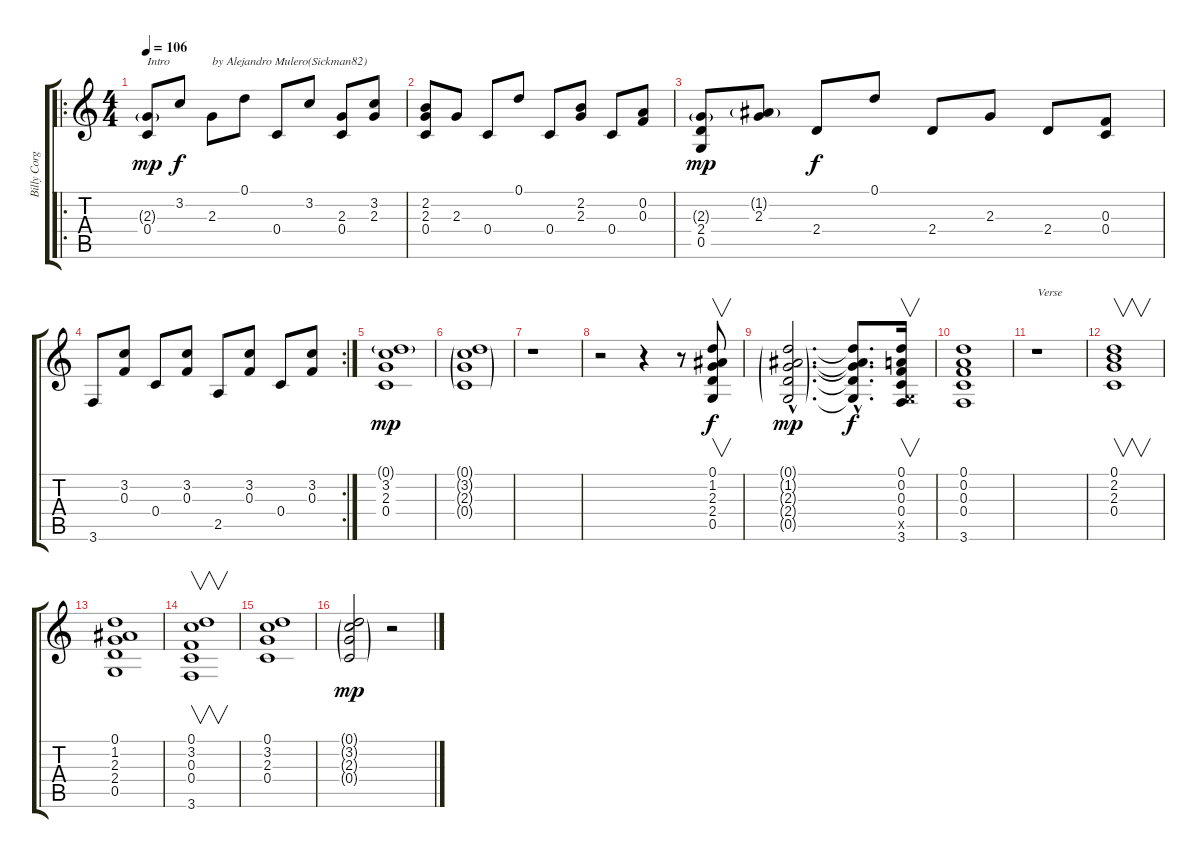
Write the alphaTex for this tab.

\track ("Billy Corgan" "Billy Corg") {instrument electricguitarclean}
\staff {score tabs}
\tuning (D4 A3 F3 C3 G2 D2) {hide}
\ro
\ts (4 4)
\tempo 106
\clef g2
\ks c
(2.3{g} 0.4).8{txt "Intro" dy mp instrument electricguitarclean} 3.2.8{dy f} 2.3.8{txt "by Alejandro Mulero(Sickman82)"} 0.1.8 0.4.8 3.2.8 (2.3 0.4).8 (3.2 2.3).8 |
(2.2 2.3 0.4).8 2.3.8 0.4.8 0.1.8 0.4.8 (2.2 2.3).8 0.4.8 (0.2 0.3).8 |
(2.3{g} 2.4 0.5).8{dy mp} (1.2{g} 2.3).8 2.4.8{dy f} 0.1.8 2.4.8 2.3.8 2.4.8 (0.3 0.4).8 |
\rc 2
3.6.8 (3.2 0.3).8 0.4.8 (3.2 0.3).8 2.5.8 (3.2 0.3).8 0.4.8 (3.2 0.3).8 |
(0.1{g} 3.2 2.3 0.4).1{dy mp} |
(0.1{g} 3.2{g} 2.3{g} 0.4{g}).1 |
r.1 |
r.2 r.4 r.8 (0.1 1.2 2.3 2.4 0.5).8{v dy f} |
(0.1{g hac} 1.2{g hac} 2.3{g hac} 2.4{g hac} 0.5{g hac}).2{d dy mp} (0.1{hac t} 1.2{hac t} 2.3{hac t} 2.4{hac t} 0.5{hac t}).8{d dy f} (0.1 0.2 0.3 0.4 0.5{x} 3.6).16{v} |
(0.1 0.2 0.3 0.4 3.6).1 |
r.1{txt "Verse"} |
(0.1 2.2 2.3 0.4).1{v} |
(0.1 1.2 2.3 2.4 0.5).1 |
(0.1 3.2 0.3 0.4 3.6).1{v} |
(0.1 3.2 2.3 0.4).1 |
(0.1{g} 3.2{g} 2.3{g} 0.4{g}).2{dy mp} r.2
